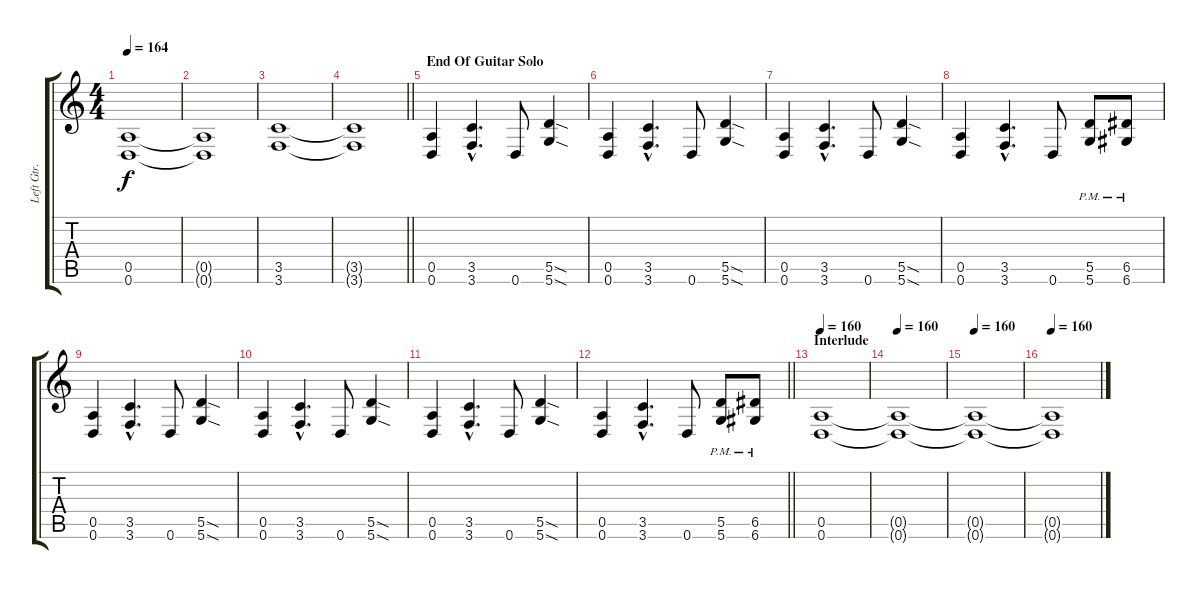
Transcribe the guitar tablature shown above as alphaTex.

\track ("Left Gtr. Janne" "Left Gtr. ") {instrument distortionguitar}
\staff {score tabs}
\tuning (E4 B3 G3 D3 A2 D2) {hide}
\ts (4 4)
\tempo 164
\clef g2
\ks c
(0.5 0.6).1{dy f} |
(0.5{t} 0.6{t}).1 |
(3.5 3.6).1 |
\barLineRight lightlight
(3.5{t} 3.6{t}).1 |
\section ("" "End Of Guitar Solo")
(0.5 0.6).4 (3.5{hac} 3.6{hac}).4{d} 0.6.8 (5.5{sod} 5.6{sod}).4 |
(0.5 0.6).4 (3.5{hac} 3.6{hac}).4{d} 0.6.8 (5.5{sod} 5.6{sod}).4 |
(0.5 0.6).4 (3.5{hac} 3.6{hac}).4{d} 0.6.8 (5.5{sod} 5.6{sod}).4 |
(0.5 0.6).4 (3.5{hac} 3.6{hac}).4{d} 0.6.8 (5.5{pm} 5.6{pm}).8 (6.5{pm} 6.6{pm}).8 |
(0.5 0.6).4 (3.5{hac} 3.6{hac}).4{d} 0.6.8 (5.5{sod} 5.6{sod}).4 |
(0.5 0.6).4 (3.5{hac} 3.6{hac}).4{d} 0.6.8 (5.5{sod} 5.6{sod}).4 |
(0.5 0.6).4 (3.5{hac} 3.6{hac}).4{d} 0.6.8 (5.5{sod} 5.6{sod}).4 |
\barLineRight lightlight
(0.5 0.6).4 (3.5{hac} 3.6{hac}).4{d} 0.6.8 (5.5{pm} 5.6{pm}).8 (6.5{pm} 6.6{pm}).8 |
\section ("" "Interlude ")
\tempo 160
(0.5 0.6).1 |
\tempo 160
(0.5{t} 0.6{t}).1 |
\tempo 160
(0.5{t} 0.6{t}).1 |
\tempo 160
(0.5{t} 0.6{t}).1
